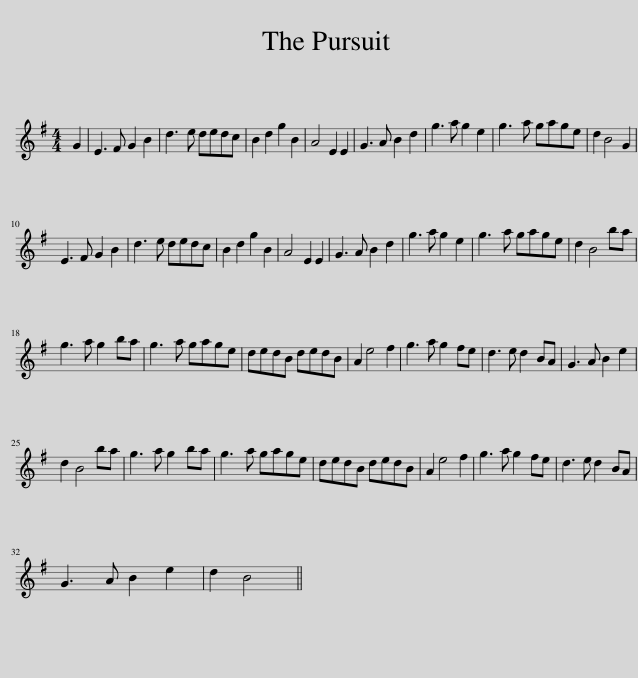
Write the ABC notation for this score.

X:1
L:1/8
M:4/4
I:linebreak $
K:Emin
V:1 treble
V:1
 G2 | E3 F G2 B2 | d3 e dedc | B2 d2 g2 B2 | A4 E2 E2 | %5
 G3 A B2 d2 | g3 a g2 e2 | g3 a gage | d2 B4 G2 |$ E3 F G2 B2 | %10
 d3 e dedc | B2 d2 g2 B2 | A4 E2 E2 | G3 A B2 d2 | g3 a g2 e2 | %15
 g3 a gage | d2 B4 ba |$ g3 a g2 ba | g3 a gage | dedB dedB | %20
 A2 e4 f2 | g3 a g2 fe | d3 e d2 BA | G3 A B2 e2 |$ d2 B4 ba | %25
 g3 a g2 ba | g3 a gage | dedB dedB | A2 e4 f2 | g3 a g2 fe | %30
 d3 e d2 BA |$ G3 A B2 e2 | d2 B4 || %33
